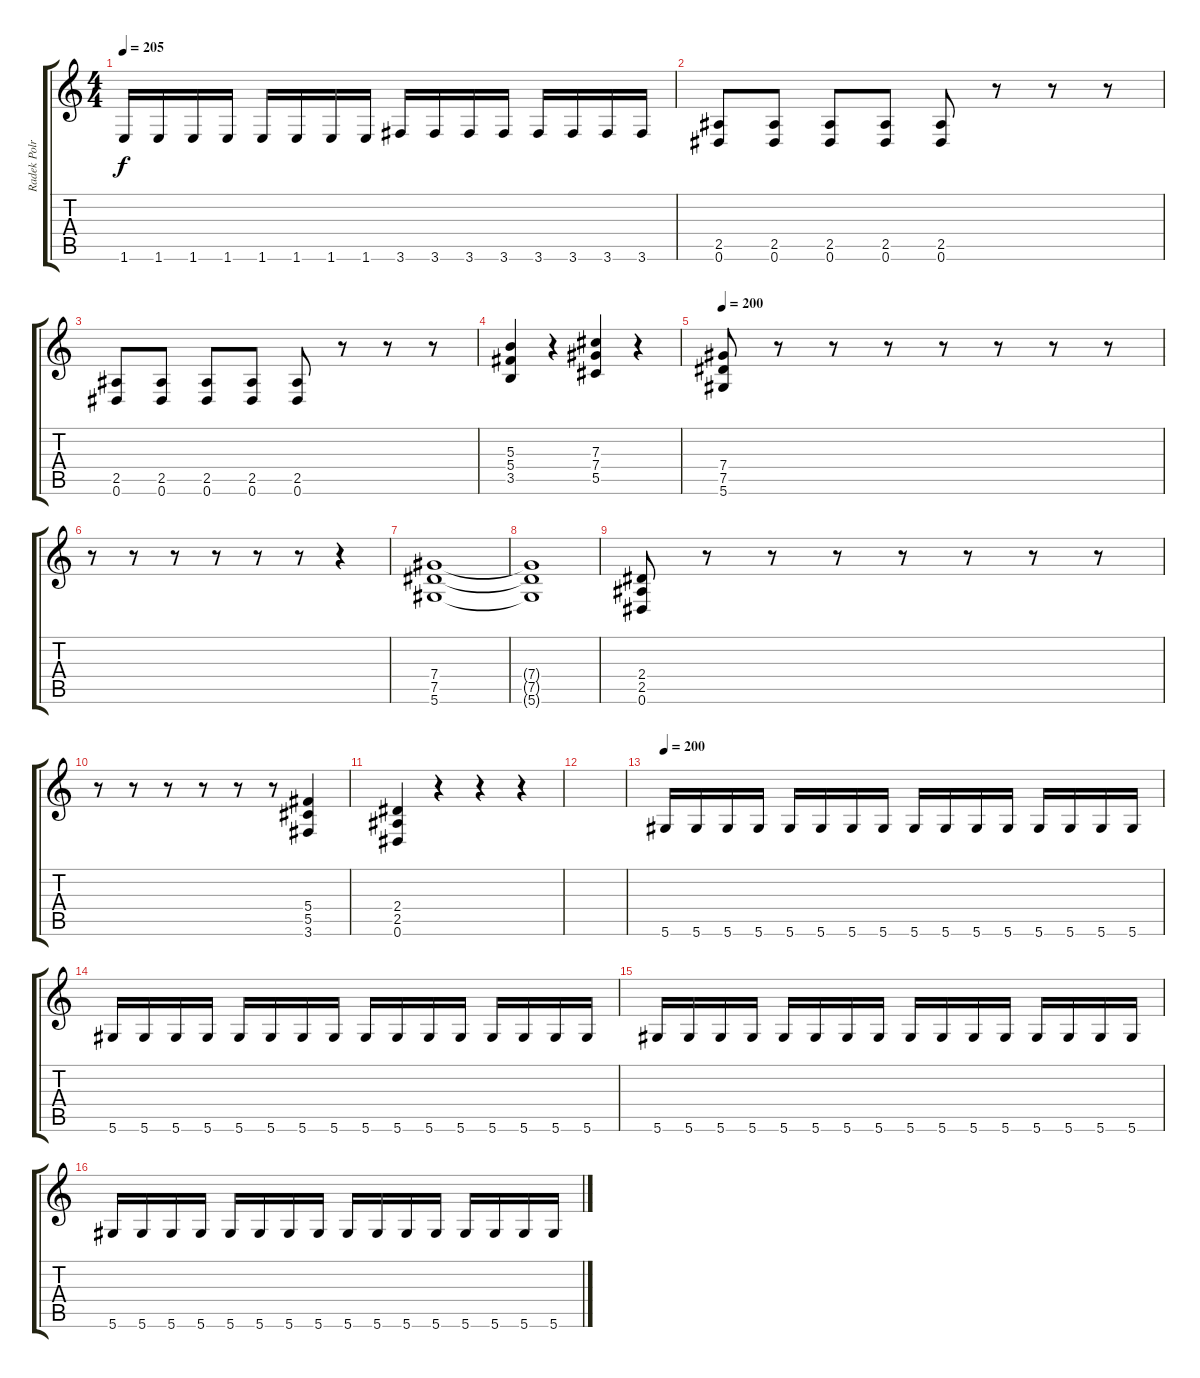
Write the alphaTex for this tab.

\track ("Radek Polrolniczak" "Radek Polr") {instrument distortionguitar}
\staff {score tabs}
\tuning (Eb4 Bb3 Gb3 Db3 Ab2 Eb2) {hide}
\ts (4 4)
\tempo 205
\clef g2
\ks c
1.6.16{dy f} 1.6.16 1.6.16 1.6.16 1.6.16 1.6.16 1.6.16 1.6.16 3.6.16 3.6.16 3.6.16 3.6.16 3.6.16 3.6.16 3.6.16 3.6.16 |
(2.5 0.6).8 (2.5 0.6).8 (2.5 0.6).8 (2.5 0.6).8 (2.5 0.6).8 r.8 r.8 r.8 |
(2.5 0.6).8 (2.5 0.6).8 (2.5 0.6).8 (2.5 0.6).8 (2.5 0.6).8 r.8 r.8 r.8 |
(5.3 5.4 3.5).4 r.4 (7.3 7.4 5.5).4 r.4 |
\tempo 200
(7.4 7.5 5.6).8 r.8 r.8 r.8 r.8 r.8 r.8 r.8 |
r.8 r.8 r.8 r.8 r.8 r.8 r.4 |
(7.4 7.5 5.6).1 |
(7.4{t} 7.5{t} 5.6{t}).1 |
(2.4 2.5 0.6).8 r.8 r.8 r.8 r.8 r.8 r.8 r.8 |
r.8 r.8 r.8 r.8 r.8 r.8 (5.4 5.5 3.6).4 |
(2.4 2.5 0.6).4 r.4 r.4 r.4 |
|
\tempo 200
5.6.16 5.6.16 5.6.16 5.6.16 5.6.16 5.6.16 5.6.16 5.6.16 5.6.16 5.6.16 5.6.16 5.6.16 5.6.16 5.6.16 5.6.16 5.6.16 |
5.6.16 5.6.16 5.6.16 5.6.16 5.6.16 5.6.16 5.6.16 5.6.16 5.6.16 5.6.16 5.6.16 5.6.16 5.6.16 5.6.16 5.6.16 5.6.16 |
5.6.16 5.6.16 5.6.16 5.6.16 5.6.16 5.6.16 5.6.16 5.6.16 5.6.16 5.6.16 5.6.16 5.6.16 5.6.16 5.6.16 5.6.16 5.6.16 |
5.6.16 5.6.16 5.6.16 5.6.16 5.6.16 5.6.16 5.6.16 5.6.16 5.6.16 5.6.16 5.6.16 5.6.16 5.6.16 5.6.16 5.6.16 5.6.16
